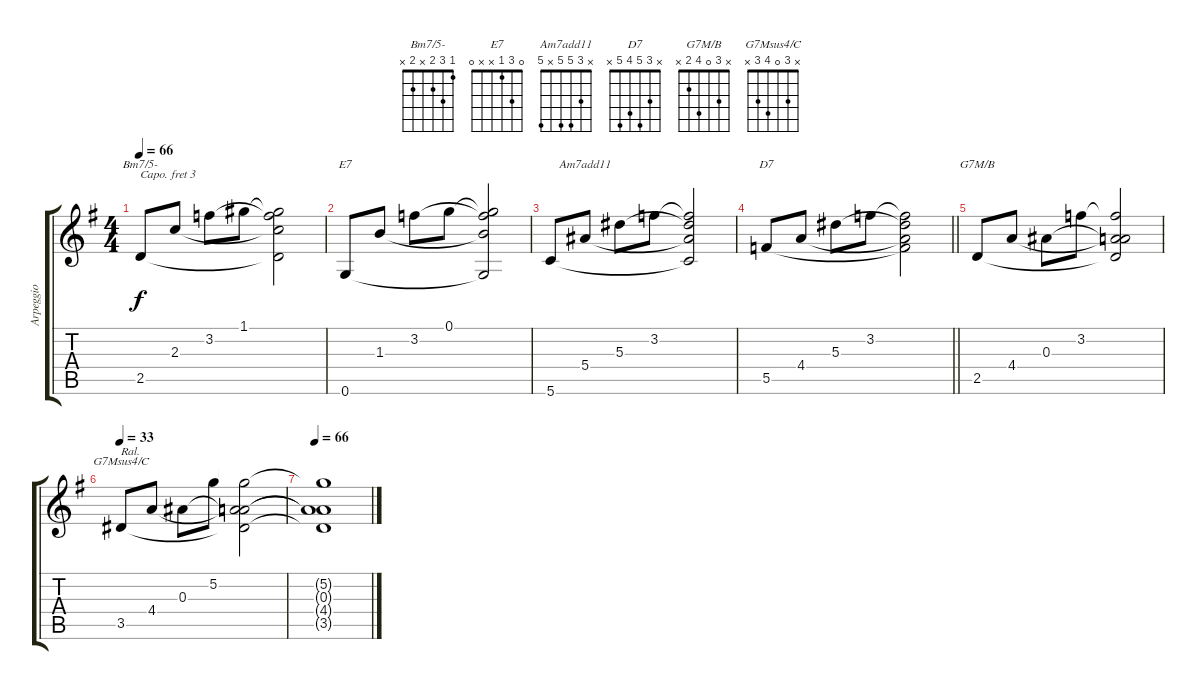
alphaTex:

\track ("Arpeggio" "Arpeggio") {instrument acousticguitarnylon}
\staff {score tabs}
\capo 3
\tuning (E4 B3 G3 D3 A2 E2) {hide}
\chord ("Bm7/5-" 1 3 2 x 2 x)
\chord ("E7" 0 3 1 x x 0)
\chord ("Am7add11" x 3 5 5 x 5)
\chord ("D7" x 3 5 4 5 x)
\chord ("G7M/B" x 3 0 4 2 x)
\chord ("G7Msus4/C" x 3 0 4 3 x)
\ts (4 4)
\tempo 66
\clef g2
\ks g
2.5.8{ch "Bm7/5-" dy f} 2.3.8 3.2.8 1.1.8 (1.1{t} 3.2{t} 2.3{t} 2.5{t}).2 |
0.6.8{ch "E7"} 1.3.8 3.2.8 0.1.8 (0.1{t} 3.2{t} 1.3{t} 0.6{t}).2 |
5.6.8 5.4.8{ch "Am7add11"} 5.3.8 3.2.8 (3.2{t} 5.3{t} 5.4{t} 5.6{t}).2 |
\barLineRight lightlight
5.5.8{ch "D7"} 4.4.8 5.3.8 3.2.8 (3.2{t} 5.3{t} 4.4{t} 5.5{t}).2 |
2.5.8{ch "G7M/B"} 4.4.8 0.3.8 3.2.8 (3.2{t} 0.3{t} 4.4{t} 2.5{t}).2 |
\tempo 33
3.5.8{ch "G7Msus4/C" txt "Ral."} 4.4.8 0.3.8 5.2.8 (5.2{t} 0.3{t} 4.4{t} 3.5{t}).2 |
\tempo 66
(5.2{t} 0.3{t} 4.4{t} 3.5{t}).1
